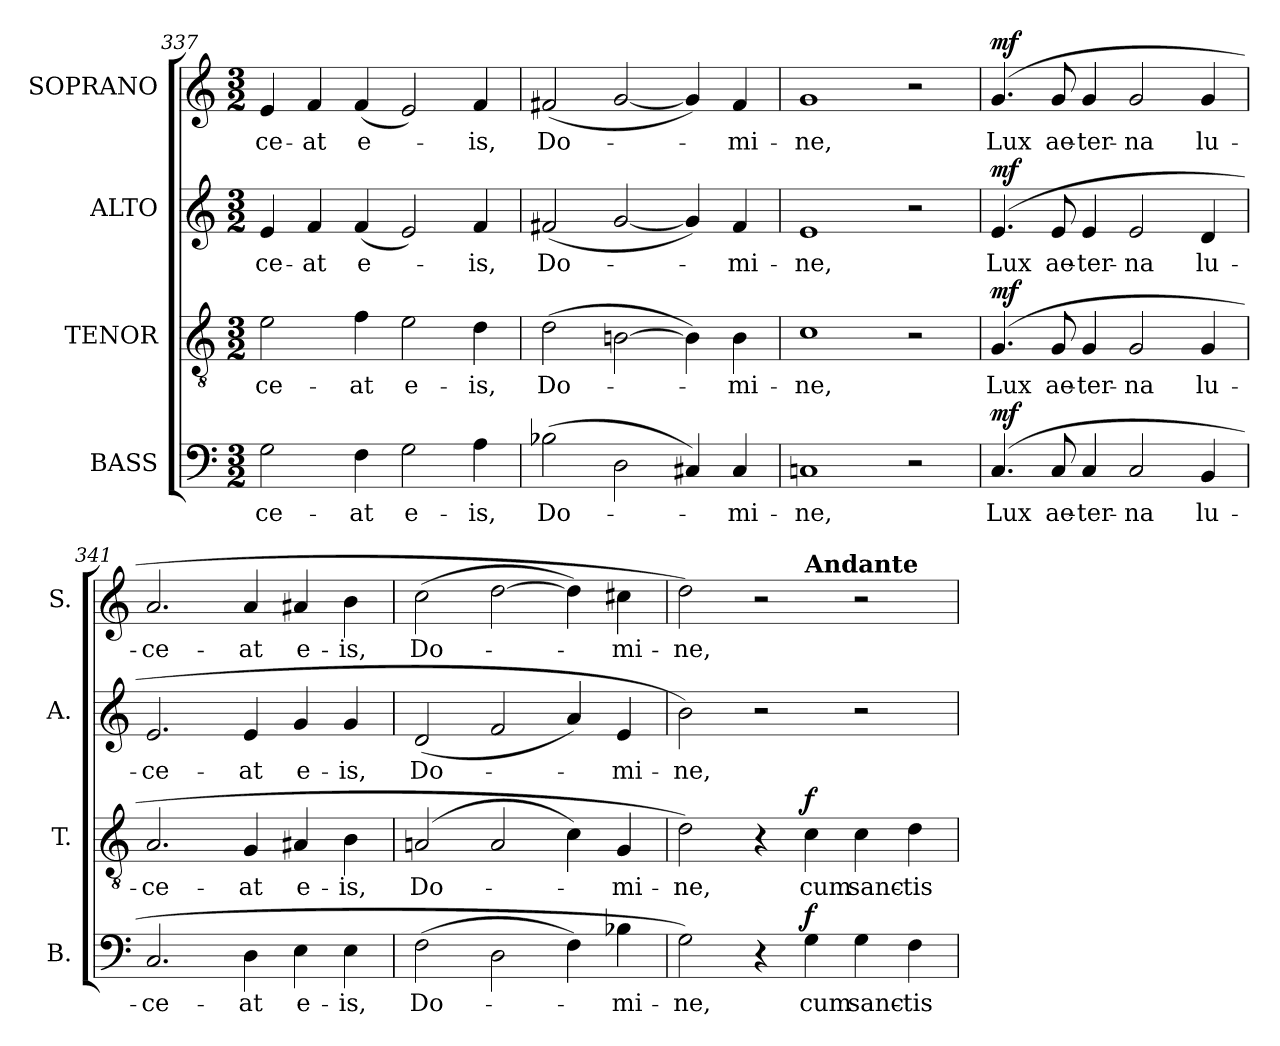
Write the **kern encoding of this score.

**kern	**text	**dynam	**kern	**text	**dynam	**kern	**text	**dynam	**kern	**text	**dynam
*part4	*part4	*part4	*part3	*part3	*part3	*part2	*part2	*part2	*part1	*part1	*part1
*staff4	*staff4	*staff4	*staff3	*staff3	*staff3	*staff2	*staff2	*staff2	*staff1	*staff1	*staff1
*I"BASS	*	*	*I"TENOR	*	*	*I"ALTO	*	*	*I"SOPRANO	*	*
*I'B.	*	*	*I'T.	*	*	*I'A.	*	*	*I'S.	*	*
*clefF4	*	*	*clefGv2	*	*	*clefG2	*	*	*clefG2	*	*
*	*	*	*ITrd7c12	*	*	*	*	*	*	*	*
*k[]	*	*	*k[]	*	*	*k[]	*	*	*k[]	*	*
*C:	*	*	*C:	*	*	*C:	*	*	*C:	*	*
*M3/2	*	*	*M3/2	*	*	*M3/2	*	*	*M3/2	*	*
=337	=337	=337	=337	=337	=337	=337	=337	=337	=337	=337	=337
!	!LO:LY:b:color=#000000	!	!	!	!	!	!	!	!	!	!
!	!	!	!	!LO:LY:b:color=#000000	!	!	!	!	!	!	!
!	!	!	!	!	!	!	!LO:LY:b:color=#000000	!	!	!	!
!	!	!	!	!	!	!	!	!	!	!LO:LY:b:color=#000000	!
2Gi\	-ce-	.	2Ei\	-ce-	.	4ei/	-ce-	.	4ei/	-ce-	.
!	!	!	!	!	!	!	!LO:LY:b:color=#000000	!	!	!	!
!	!	!	!	!	!	!	!	!	!	!LO:LY:b:color=#000000	!
.	.	.	.	.	.	4fi/	-at	.	4fi/	-at	.
!	!LO:LY:b:color=#000000	!	!	!	!	!	!	!	!	!	!
!	!	!	!	!LO:LY:b:color=#000000	!	!	!	!	!	!	!
!	!	!	!	!	!	!	!LO:LY:b:color=#000000	!	!	!	!
!	!	!	!	!	!	!	!	!	!	!LO:LY:b:color=#000000	!
4Fi\	-at	.	4Fi\	-at	.	(4fi/	e-	.	(4fi/	e-	.
!	!LO:LY:b:color=#000000	!	!	!	!	!	!	!	!	!	!
!	!	!	!	!LO:LY:b:color=#000000	!	!	!	!	!	!	!
2Gi\	e-	.	2Ei\	e-	.	2ei/)	.	.	2ei/)	.	.
!	!LO:LY:b:color=#000000	!	!	!	!	!	!	!	!	!	!
!	!	!	!	!LO:LY:b:color=#000000	!	!	!	!	!	!	!
!	!	!	!	!	!	!	!LO:LY:b:color=#000000	!	!	!	!
!	!	!	!	!	!	!	!	!	!	!LO:LY:b:color=#000000	!
4Ai\	-is,	.	4Di\	-is,	.	4fi/	-is,	.	4fi/	-is,	.
!!LO:LB:g=z
=338	=338	=338	=338	=338	=338	=338	=338	=338	=338	=338	=338
!	!LO:LY:b:color=#000000	!	!	!	!	!	!	!	!	!	!
!	!	!	!	!LO:LY:b:color=#000000	!	!	!	!	!	!	!
!	!	!	!	!	!	!	!LO:LY:b:color=#000000	!	!	!	!
!	!	!	!	!	!	!	!	!	!	!LO:LY:b:color=#000000	!
(2B-Xi\	Do-	.	(2Di\	Do-	.	(2f#Xi/	Do-	.	(2f#Xi/	Do-	.
2Di\	.	.	[>2BBni\	.	.	[<2gi/	.	.	[<2gi/	.	.
4C#Xi/)	.	.	4BBi\])	.	.	4gi/])	.	.	4gi/])	.	.
!	!LO:LY:b:color=#000000	!	!	!	!	!	!	!	!	!	!
!	!	!	!	!LO:LY:b:color=#000000	!	!	!	!	!	!	!
!	!	!	!	!	!	!	!LO:LY:b:color=#000000	!	!	!	!
!	!	!	!	!	!	!	!	!	!	!LO:LY:b:color=#000000	!
4C#i/	-mi-	.	4BBi\	-mi-	.	4f#i/	-mi-	.	4f#i/	-mi-	.
=339	=339	=339	=339	=339	=339	=339	=339	=339	=339	=339	=339
!	!LO:LY:b:color=#000000	!	!	!	!	!	!	!	!	!	!
!	!	!	!	!LO:LY:b:color=#000000	!	!	!	!	!	!	!
!	!	!	!	!	!	!	!LO:LY:b:color=#000000	!	!	!	!
!	!	!	!	!	!	!	!	!	!	!LO:LY:b:color=#000000	!
1Cni	-ne,	.	1Ci	-ne,	.	1ei	-ne,	.	1gi	-ne,	.
2r	.	.	2r	.	.	2r	.	.	2r	.	.
=340	=340	=340	=340	=340	=340	=340	=340	=340	=340	=340	=340
!	!LO:LY:b:color=#000000	!	!	!	!	!	!	!	!	!	!
!	!	!	!	!LO:LY:b:color=#000000	!	!	!	!	!	!	!
!	!	!	!	!	!	!	!LO:LY:b:color=#000000	!	!	!	!
!	!	!	!	!	!	!	!	!	!	!LO:LY:b:color=#000000	!
(4.Ci/	Lux	mf	(4.GGi/	Lux	mf	(4.ei/	Lux	mf	(4.gi/	Lux	mf
!	!LO:LY:b:color=#000000	!	!	!	!	!	!	!	!	!	!
!	!	!	!	!LO:LY:b:color=#000000	!	!	!	!	!	!	!
!	!	!	!	!	!	!	!LO:LY:b:color=#000000	!	!	!	!
!	!	!	!	!	!	!	!	!	!	!LO:LY:b:color=#000000	!
8Ci/	ae-	.	8GGi/	ae-	.	8ei/	ae-	.	8gi/	ae-	.
!	!LO:LY:b:color=#000000	!	!	!	!	!	!	!	!	!	!
!	!	!	!	!LO:LY:b:color=#000000	!	!	!	!	!	!	!
!	!	!	!	!	!	!	!LO:LY:b:color=#000000	!	!	!	!
!	!	!	!	!	!	!	!	!	!	!LO:LY:b:color=#000000	!
4Ci/	-ter-	.	4GGi/	-ter-	.	4ei/	-ter-	.	4gi/	-ter-	.
!	!LO:LY:b:color=#000000	!	!	!	!	!	!	!	!	!	!
!	!	!	!	!LO:LY:b:color=#000000	!	!	!	!	!	!	!
!	!	!	!	!	!	!	!LO:LY:b:color=#000000	!	!	!	!
!	!	!	!	!	!	!	!	!	!	!LO:LY:b:color=#000000	!
2Ci/	-na	.	2GGi/	-na	.	2ei/	-na	.	2gi/	-na	.
!	!LO:LY:b:color=#000000	!	!	!	!	!	!	!	!	!	!
!	!	!	!	!LO:LY:b:color=#000000	!	!	!	!	!	!	!
!	!	!	!	!	!	!	!LO:LY:b:color=#000000	!	!	!	!
!	!	!	!	!	!	!	!	!	!	!LO:LY:b:color=#000000	!
4BBi/	lu-	.	4GGi/	lu-	.	4di/	lu-	.	4gi/	lu-	.
=341	=341	=341	=341	=341	=341	=341	=341	=341	=341	=341	=341
!	!LO:LY:b:color=#000000	!	!	!	!	!	!	!	!	!	!
!	!	!	!	!LO:LY:b:color=#000000	!	!	!	!	!	!	!
!	!	!	!	!	!	!	!LO:LY:b:color=#000000	!	!	!	!
!	!	!	!	!	!	!	!	!	!	!LO:LY:b:color=#000000	!
2.Ci/	-ce-	.	2.AAi/	-ce-	.	2.ei/	-ce-	.	2.ai/	-ce-	.
!	!LO:LY:b:color=#000000	!	!	!	!	!	!	!	!	!	!
!	!	!	!	!LO:LY:b:color=#000000	!	!	!	!	!	!	!
!	!	!	!	!	!	!	!LO:LY:b:color=#000000	!	!	!	!
!	!	!	!	!	!	!	!	!	!	!LO:LY:b:color=#000000	!
4Di\	-at	.	4GGi/	-at	.	4ei/	-at	.	4ai/	-at	.
!	!LO:LY:b:color=#000000	!	!	!	!	!	!	!	!	!	!
!	!	!	!	!LO:LY:b:color=#000000	!	!	!	!	!	!	!
!	!	!	!	!	!	!	!LO:LY:b:color=#000000	!	!	!	!
!	!	!	!	!	!	!	!	!	!	!LO:LY:b:color=#000000	!
4Ei\	e-	.	4AA#Xi/	e-	.	4gi/	e-	.	4a#Xi/	e-	.
!	!LO:LY:b:color=#000000	!	!	!	!	!	!	!	!	!	!
!	!	!	!	!LO:LY:b:color=#000000	!	!	!	!	!	!	!
!	!	!	!	!	!	!	!LO:LY:b:color=#000000	!	!	!	!
!	!	!	!	!	!	!	!	!	!	!LO:LY:b:color=#000000	!
4Ei\	-is,	.	4BBi\	-is,	.	4gi/	-is,	.	4bi\	-is,	.
=342	=342	=342	=342	=342	=342	=342	=342	=342	=342	=342	=342
!	!LO:LY:b:color=#000000	!	!	!	!	!	!	!	!	!	!
!	!	!	!	!LO:LY:b:color=#000000	!	!	!	!	!	!	!
!	!	!	!	!	!	!	!LO:LY:b:color=#000000	!	!	!	!
!	!	!	!	!	!	!	!	!	!	!LO:LY:b:color=#000000	!
(2Fi\	Do-	.	(2AAni/	Do-	.	(2di/	Do-	.	(2cci\	Do-	.
2Di\	.	.	2AAi/	.	.	2fi/	.	.	[>2ddi\	.	.
4Fi\)	.	.	4Ci\)	.	.	4ai/)	.	.	4ddi\])	.	.
!	!LO:LY:b:color=#000000	!	!	!	!	!	!	!	!	!	!
!	!	!	!	!LO:LY:b:color=#000000	!	!	!	!	!	!	!
!	!	!	!	!	!	!	!LO:LY:b:color=#000000	!	!	!	!
!	!	!	!	!	!	!	!	!	!	!LO:LY:b:color=#000000	!
4B-Xi\	-mi-	.	4GGi/	-mi-	.	4ei/	-mi-	.	4cc#Xi\	-mi-	.
=343	=343	=343	=343	=343	=343	=343	=343	=343	=343	=343	=343
!	!LO:LY:b:color=#000000	!	!	!	!	!	!	!	!	!	!
!	!	!	!	!LO:LY:b:color=#000000	!	!	!	!	!	!	!
!	!	!	!	!	!	!	!LO:LY:b:color=#000000	!	!	!	!
!	!	!	!	!	!	!	!	!	!	!LO:LY:b:color=#000000	!
*	*	*	*	*	*	*	*	*	*^	*	*
2Gi\)	-ne,	.	2Di\)	-ne,	.	2bi\)	-ne,	.	2ddi\)	2.ryy	-ne,	.
4r	.	.	4r	.	.	2r	.	.	2r	.	.	.
!	!LO:LY:b:color=#000000	!	!	!	!	!	!	!	!	!	!	!
*	*	*	*	*	*	*	*	*	*MM80	*	*	*
!	!	!	!	!	!	!	!	!	!	!LO:TX:a:B:t=Andante	!	!
!	!	!	!	!LO:LY:b:color=#000000	!	!	!	!	!	!	!	!
4Gi\	cum	f	4Ci\	cum	f	.	.	.	.	2.ryy	.	.
!	!LO:LY:b:color=#000000	!	!	!	!	!	!	!	!	!	!	!
!	!	!	!	!LO:LY:b:color=#000000	!	!	!	!	!	!	!	!
4Gi\	sanc-	.	4Ci\	sanc-	.	2r	.	.	2r	.	.	.
!	!LO:LY:b:color=#000000	!	!	!	!	!	!	!	!	!	!	!
!	!	!	!	!LO:LY:b:color=#000000	!	!	!	!	!	!	!	!
4Fi\	-tis	.	4Di\	-tis	.	.	.	.	.	.	.	.
*	*	*	*	*	*	*	*	*	*v	*v	*	*
=	=	=	=	=	=	=	=	=	=	=	=
*-	*-	*-	*-	*-	*-	*-	*-	*-	*-	*-	*-
